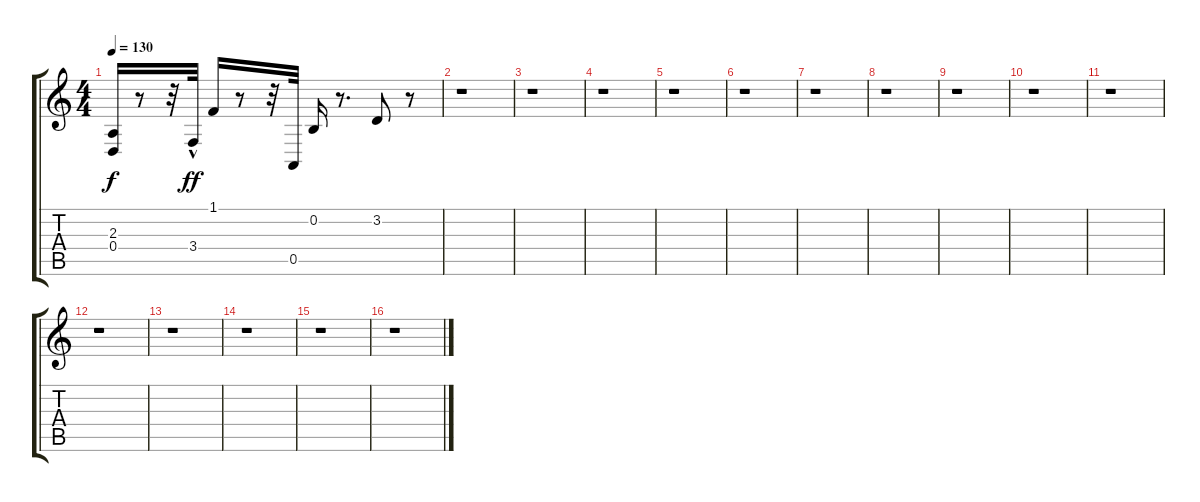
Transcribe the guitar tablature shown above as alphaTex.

\track "" {instrument pizzicatostrings}
\staff {score tabs}
\tuning (E4 B3 G3 D3 A2 E2) {hide}
\ts (4 4)
\tempo 130
\clef g2
\ks c
(2.3{t} 0.4{t}).16{dy f} r.8 r.32 3.4{hac}.32{dy ff} 1.1.16 r.8 r.32 0.5.32 0.2.16 r.8{d} 3.2.8 r.8 |
r.1 |
r.1 |
r.1 |
r.1 |
r.1 |
r.1 |
r.1 |
r.1 |
r.1 |
r.1 |
r.1 |
r.1 |
r.1 |
r.1 |
r.1
